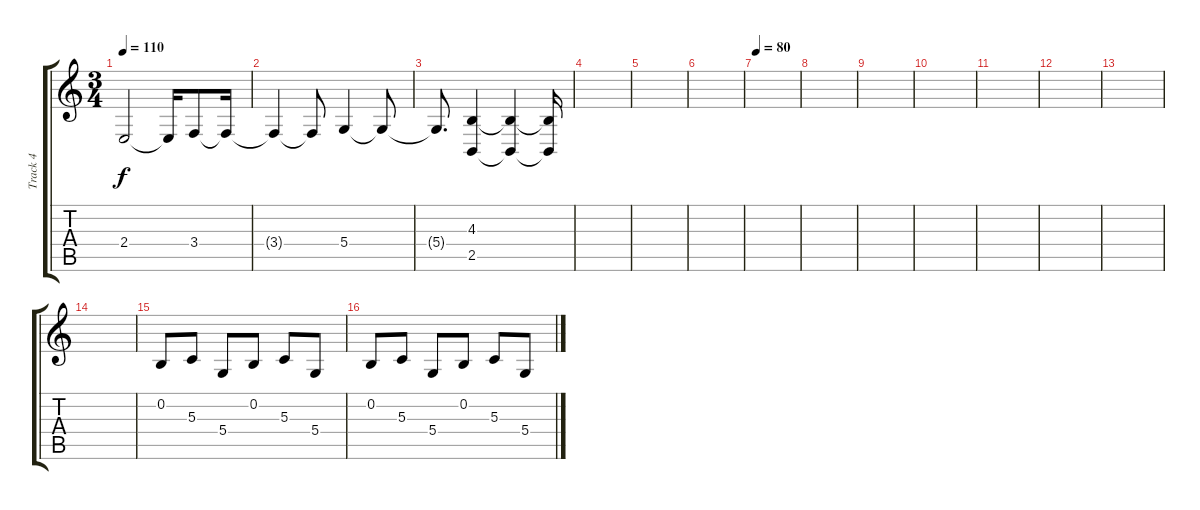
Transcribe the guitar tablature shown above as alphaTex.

\track ("Track 4" "Track 4") {instrument pad2warm}
\staff {score tabs}
\tuning (E4 B3 G3 D3 A2 D2) {hide}
\ts (3 4)
\tempo 110
\clef g2
\ks c
2.4.2{dy f} 2.4{t}.16 3.4.8 3.4{t}.16 |
3.4{t}.4 3.4{t}.8 5.4.4 5.4{t}.8 |
5.4{t}.8{d} (4.3 2.5).4 (4.3{t} 2.5{t}).4 (4.3{t} 2.5{t}).16 |
|
|
|
\tempo 80
|
|
|
|
|
|
|
|
0.2.8 5.3.8 5.4.8 0.2.8 5.3.8 5.4.8 |
0.2.8 5.3.8 5.4.8 0.2.8 5.3.8 5.4.8
